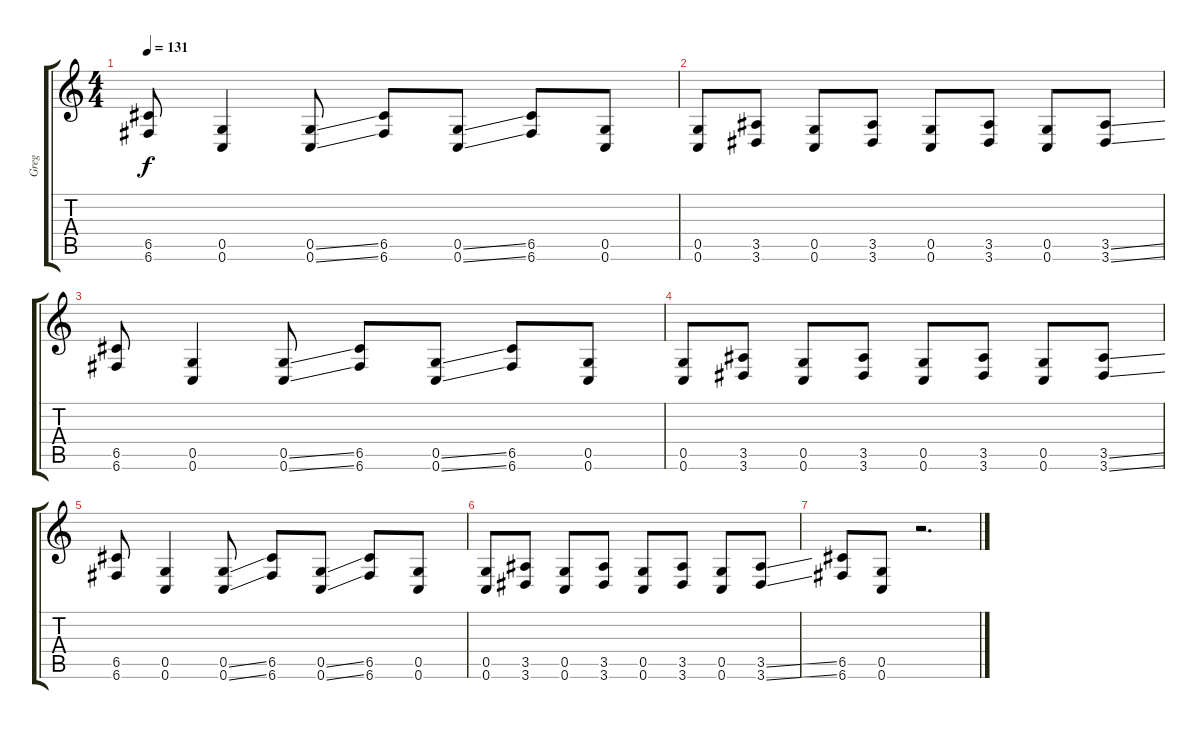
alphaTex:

\track ("Greg" "Greg") {instrument distortionguitar}
\staff {score tabs}
\tuning (D4 A3 F3 C3 G2 C2) {hide}
\ts (4 4)
\tempo 131
\clef g2
\ks c
(6.5 6.6).8{dy f} (0.5 0.6).4 (0.5{ss} 0.6{ss}).8 (6.5 6.6).8 (0.5{ss} 0.6{ss}).8 (6.5 6.6).8 (0.5 0.6).8 |
(0.5 0.6).8 (3.5 3.6).8 (0.5 0.6).8 (3.5 3.6).8 (0.5 0.6).8 (3.5 3.6).8 (0.5 0.6).8 (3.5{ss} 3.6{ss}).8 |
(6.5 6.6).8 (0.5 0.6).4 (0.5{ss} 0.6{ss}).8 (6.5 6.6).8 (0.5{ss} 0.6{ss}).8 (6.5 6.6).8 (0.5 0.6).8 |
(0.5 0.6).8 (3.5 3.6).8 (0.5 0.6).8 (3.5 3.6).8 (0.5 0.6).8 (3.5 3.6).8 (0.5 0.6).8 (3.5{ss} 3.6{ss}).8 |
(6.5 6.6).8 (0.5 0.6).4 (0.5{ss} 0.6{ss}).8 (6.5 6.6).8 (0.5{ss} 0.6{ss}).8 (6.5 6.6).8 (0.5 0.6).8 |
(0.5 0.6).8 (3.5 3.6).8 (0.5 0.6).8 (3.5 3.6).8 (0.5 0.6).8 (3.5 3.6).8 (0.5 0.6).8 (3.5{ss} 3.6{ss}).8 |
(6.5 6.6).8 (0.5 0.6).8 r.2{d}
